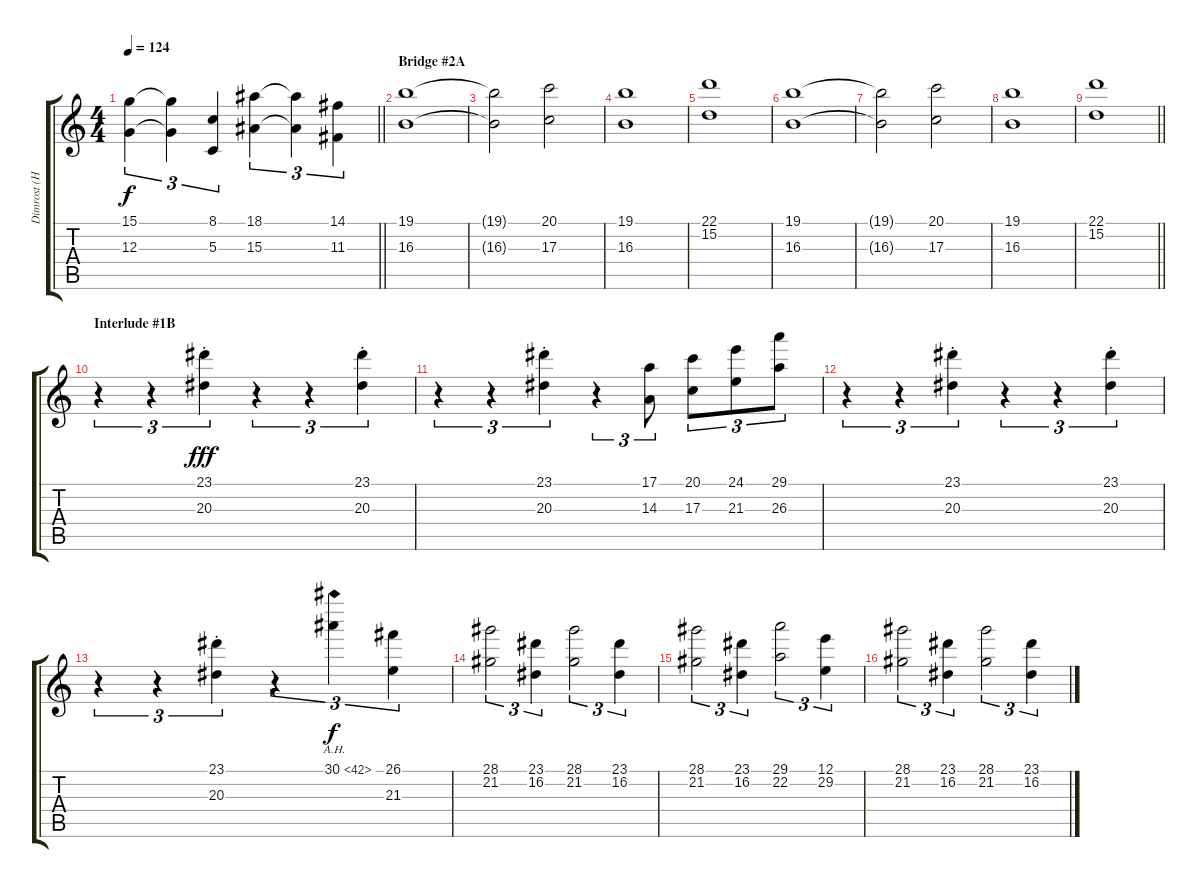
\track ("Dimrost (High pitch Strings)" "Dimrost (H") {instrument synthstrings1}
\staff {score tabs}
\tuning (E4 B3 G3 D3 A2 E2) {hide}
\ts (4 4)
\tempo 124
\clef g2
\barLineRight lightlight
\ks c
(15.1 12.3).4{tu (3 2) dy f} (15.1{t} 12.3{t}).4{tu (3 2)} (8.1 5.3).4{tu (3 2)} (18.1 15.3).4{tu (3 2)} (18.1{t} 15.3{t}).4{tu (3 2)} (14.1 11.3).4{tu (3 2)} |
\section ("" "Bridge #2A")
(19.1 16.3).1 |
(19.1{t} 16.3{t}).2 (20.1 17.3).2 |
(19.1 16.3).1 |
(22.1 15.2).1 |
(19.1 16.3).1 |
(19.1{t} 16.3{t}).2 (20.1 17.3).2 |
(19.1 16.3).1 |
\barLineRight lightlight
(22.1 15.2).1 |
\section ("" "Interlude #1B")
r.4{tu (3 2)} r.4{tu (3 2)} (23.1{st} 20.3{st}).4{tu (3 2) dy fff} r.4{tu (3 2)} r.4{tu (3 2)} (23.1{st} 20.3{st}).4{tu (3 2)} |
r.4{tu (3 2)} r.4{tu (3 2)} (23.1{st} 20.3{st}).4{tu (3 2)} r.4{tu (3 2)} (17.1 14.3).8{tu (3 2)} (20.1 17.3).8{tu (3 2)} (24.1 21.3).8{tu (3 2)} (29.1 26.3).8{tu (3 2)} |
r.4{tu (3 2)} r.4{tu (3 2)} (23.1{st} 20.3{st}).4{tu (3 2)} r.4{tu (3 2)} r.4{tu (3 2)} (23.1{st} 20.3{st}).4{tu (3 2)} |
r.4{tu (3 2)} r.4{tu (3 2)} (23.1{st} 20.3{st}).4{tu (3 2)} r.4{tu (3 2)} 30.1{ah 12}.4{tu (3 2) dy f} (26.1 21.3).4{tu (3 2)} |
(28.1 21.2).2{tu (3 2)} (23.1 16.2).4{tu (3 2)} (28.1 21.2).2{tu (3 2)} (23.1 16.2).4{tu (3 2)} |
(28.1 21.2).2{tu (3 2)} (23.1 16.2).4{tu (3 2)} (29.1 22.2).2{tu (3 2)} (12.1 29.2).4{tu (3 2)} |
(28.1 21.2).2{tu (3 2)} (23.1 16.2).4{tu (3 2)} (28.1 21.2).2{tu (3 2)} (23.1 16.2).4{tu (3 2)}
